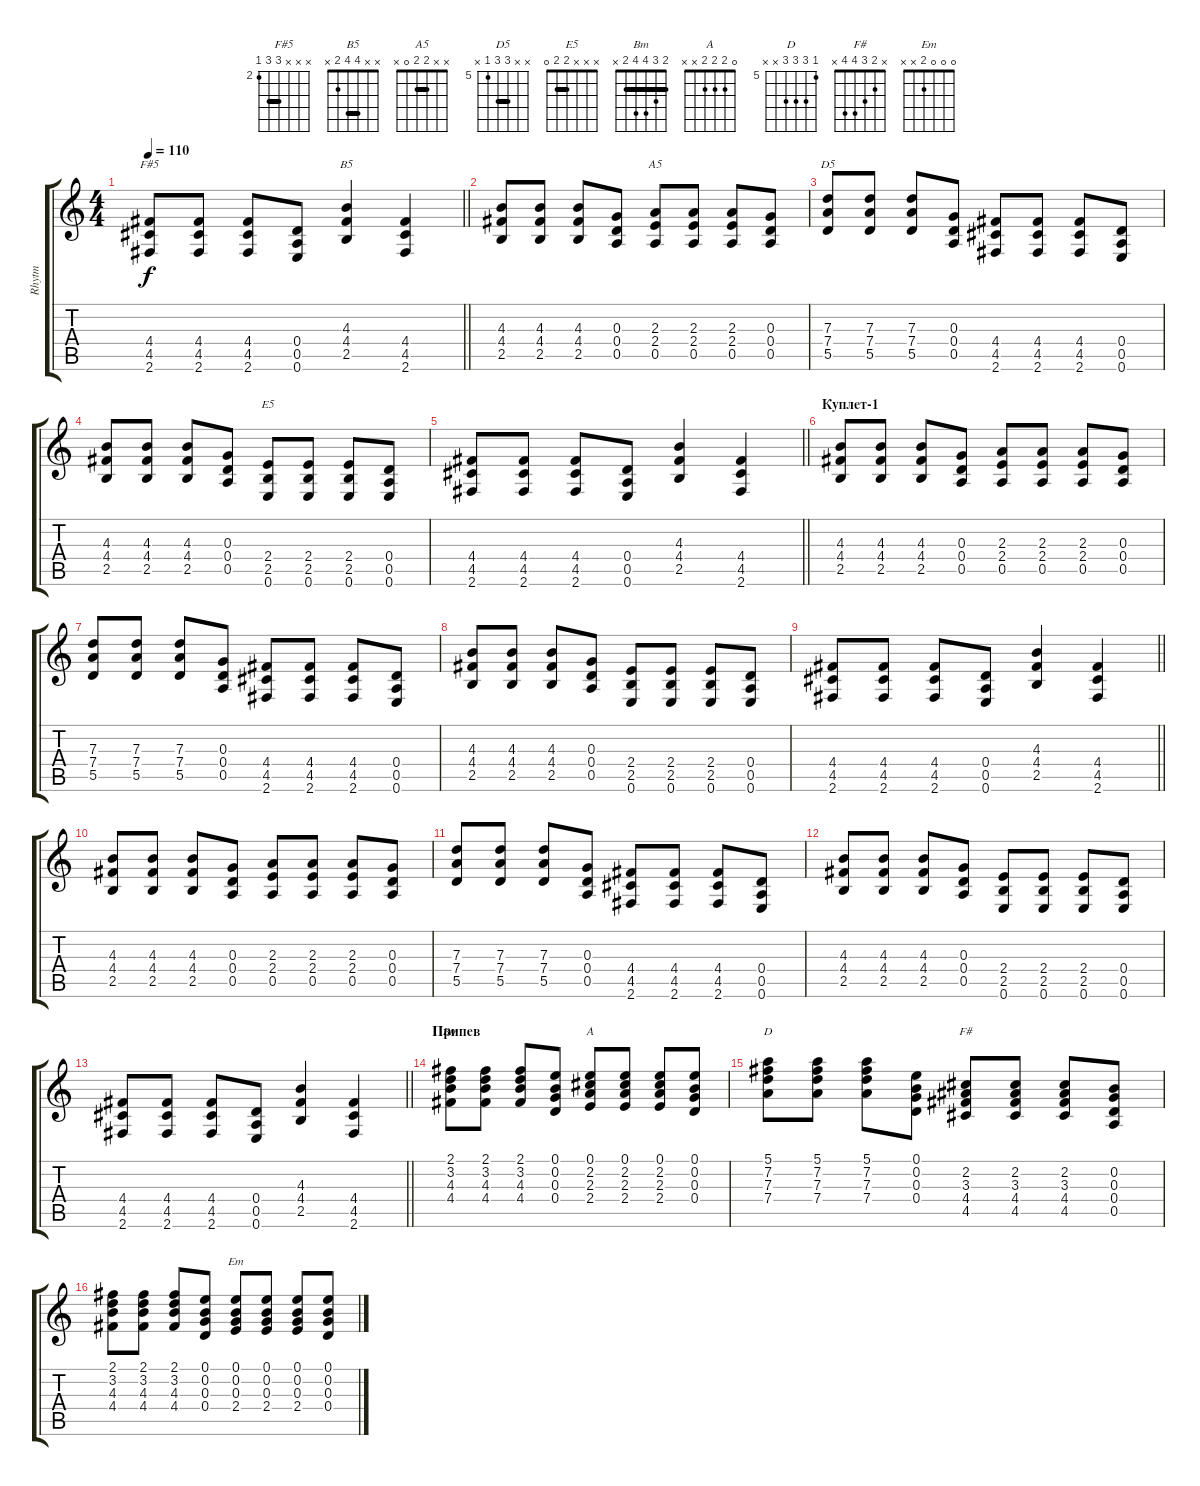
\track ("Rhytm" "Rhytm") {instrument distortionguitar}
\staff {score tabs}
\tuning (E4 B3 G3 D3 A2 E2) {hide}
\chord ("F#5" x x x 4 4 2) {firstfret 2 barre 4}
\chord ("B5" x x 4 4 2 x) {barre 4}
\chord ("A5" x x 2 2 0 x) {barre 2}
\chord ("D5" x x 7 7 5 x) {firstfret 5 barre 7}
\chord ("E5" x x x 2 2 0) {barre 2}
\chord ("Bm" 2 3 4 4 2 x) {barre 2}
\chord ("A" 0 2 2 2 x x)
\chord ("D" 5 7 7 7 x x) {firstfret 5}
\chord ("F#" x 2 3 4 4 x)
\chord ("Em" 0 0 0 2 x x)
\ts (4 4)
\tempo 110
\clef g2
\barLineRight lightlight
\ks c
(4.4 4.5 2.6).8{ch "F#5" dy f} (4.4 4.5 2.6).8 (4.4 4.5 2.6).8 (0.4 0.5 0.6).8 (4.3 4.4 2.5).4{ch "B5"} (4.4 4.5 2.6).4 |
(4.3 4.4 2.5).8 (4.3 4.4 2.5).8 (4.3 4.4 2.5).8 (0.3 0.4 0.5).8 (2.3 2.4 0.5).8{ch "A5"} (2.3 2.4 0.5).8 (2.3 2.4 0.5).8 (0.3 0.4 0.5).8 |
(7.3 7.4 5.5).8{ch "D5"} (7.3 7.4 5.5).8 (7.3 7.4 5.5).8 (0.3 0.4 0.5).8 (4.4 4.5 2.6).8 (4.4 4.5 2.6).8 (4.4 4.5 2.6).8 (0.4 0.5 0.6).8 |
(4.3 4.4 2.5).8 (4.3 4.4 2.5).8 (4.3 4.4 2.5).8 (0.3 0.4 0.5).8 (2.4 2.5 0.6).8{ch "E5"} (2.4 2.5 0.6).8 (2.4 2.5 0.6).8 (0.4 0.5 0.6).8 |
\barLineRight lightlight
(4.4 4.5 2.6).8 (4.4 4.5 2.6).8 (4.4 4.5 2.6).8 (0.4 0.5 0.6).8 (4.3 4.4 2.5).4 (4.4 4.5 2.6).4 |
\section ("" "Куплет-1")
(4.3 4.4 2.5).8 (4.3 4.4 2.5).8 (4.3 4.4 2.5).8 (0.3 0.4 0.5).8 (2.3 2.4 0.5).8 (2.3 2.4 0.5).8 (2.3 2.4 0.5).8 (0.3 0.4 0.5).8 |
(7.3 7.4 5.5).8 (7.3 7.4 5.5).8 (7.3 7.4 5.5).8 (0.3 0.4 0.5).8 (4.4 4.5 2.6).8 (4.4 4.5 2.6).8 (4.4 4.5 2.6).8 (0.4 0.5 0.6).8 |
(4.3 4.4 2.5).8 (4.3 4.4 2.5).8 (4.3 4.4 2.5).8 (0.3 0.4 0.5).8 (2.4 2.5 0.6).8 (2.4 2.5 0.6).8 (2.4 2.5 0.6).8 (0.4 0.5 0.6).8 |
\barLineRight lightlight
(4.4 4.5 2.6).8 (4.4 4.5 2.6).8 (4.4 4.5 2.6).8 (0.4 0.5 0.6).8 (4.3 4.4 2.5).4 (4.4 4.5 2.6).4 |
(4.3 4.4 2.5).8 (4.3 4.4 2.5).8 (4.3 4.4 2.5).8 (0.3 0.4 0.5).8 (2.3 2.4 0.5).8 (2.3 2.4 0.5).8 (2.3 2.4 0.5).8 (0.3 0.4 0.5).8 |
(7.3 7.4 5.5).8 (7.3 7.4 5.5).8 (7.3 7.4 5.5).8 (0.3 0.4 0.5).8 (4.4 4.5 2.6).8 (4.4 4.5 2.6).8 (4.4 4.5 2.6).8 (0.4 0.5 0.6).8 |
(4.3 4.4 2.5).8 (4.3 4.4 2.5).8 (4.3 4.4 2.5).8 (0.3 0.4 0.5).8 (2.4 2.5 0.6).8 (2.4 2.5 0.6).8 (2.4 2.5 0.6).8 (0.4 0.5 0.6).8 |
\barLineRight lightlight
(4.4 4.5 2.6).8 (4.4 4.5 2.6).8 (4.4 4.5 2.6).8 (0.4 0.5 0.6).8 (4.3 4.4 2.5).4 (4.4 4.5 2.6).4 |
\section ("" "Припев")
(2.1 3.2 4.3 4.4).8{ch "Bm"} (2.1 3.2 4.3 4.4).8 (2.1 3.2 4.3 4.4).8 (0.1 0.2 0.3 0.4).8 (0.1 2.2 2.3 2.4).8{ch "A"} (0.1 2.2 2.3 2.4).8 (0.1 2.2 2.3 2.4).8 (0.1 0.2 0.3 0.4).8 |
(5.1 7.2 7.3 7.4).8{ch "D"} (5.1 7.2 7.3 7.4).8 (5.1 7.2 7.3 7.4).8 (0.1 0.2 0.3 0.4).8 (2.2 3.3 4.4 4.5).8{ch "F#"} (2.2 3.3 4.4 4.5).8 (2.2 3.3 4.4 4.5).8 (0.2 0.3 0.4 0.5).8 |
(2.1 3.2 4.3 4.4).8 (2.1 3.2 4.3 4.4).8 (2.1 3.2 4.3 4.4).8 (0.1 0.2 0.3 0.4).8 (0.1 0.2 0.3 2.4).8{ch "Em"} (0.1 0.2 0.3 2.4).8 (0.1 0.2 0.3 2.4).8 (0.1 0.2 0.3 0.4).8
